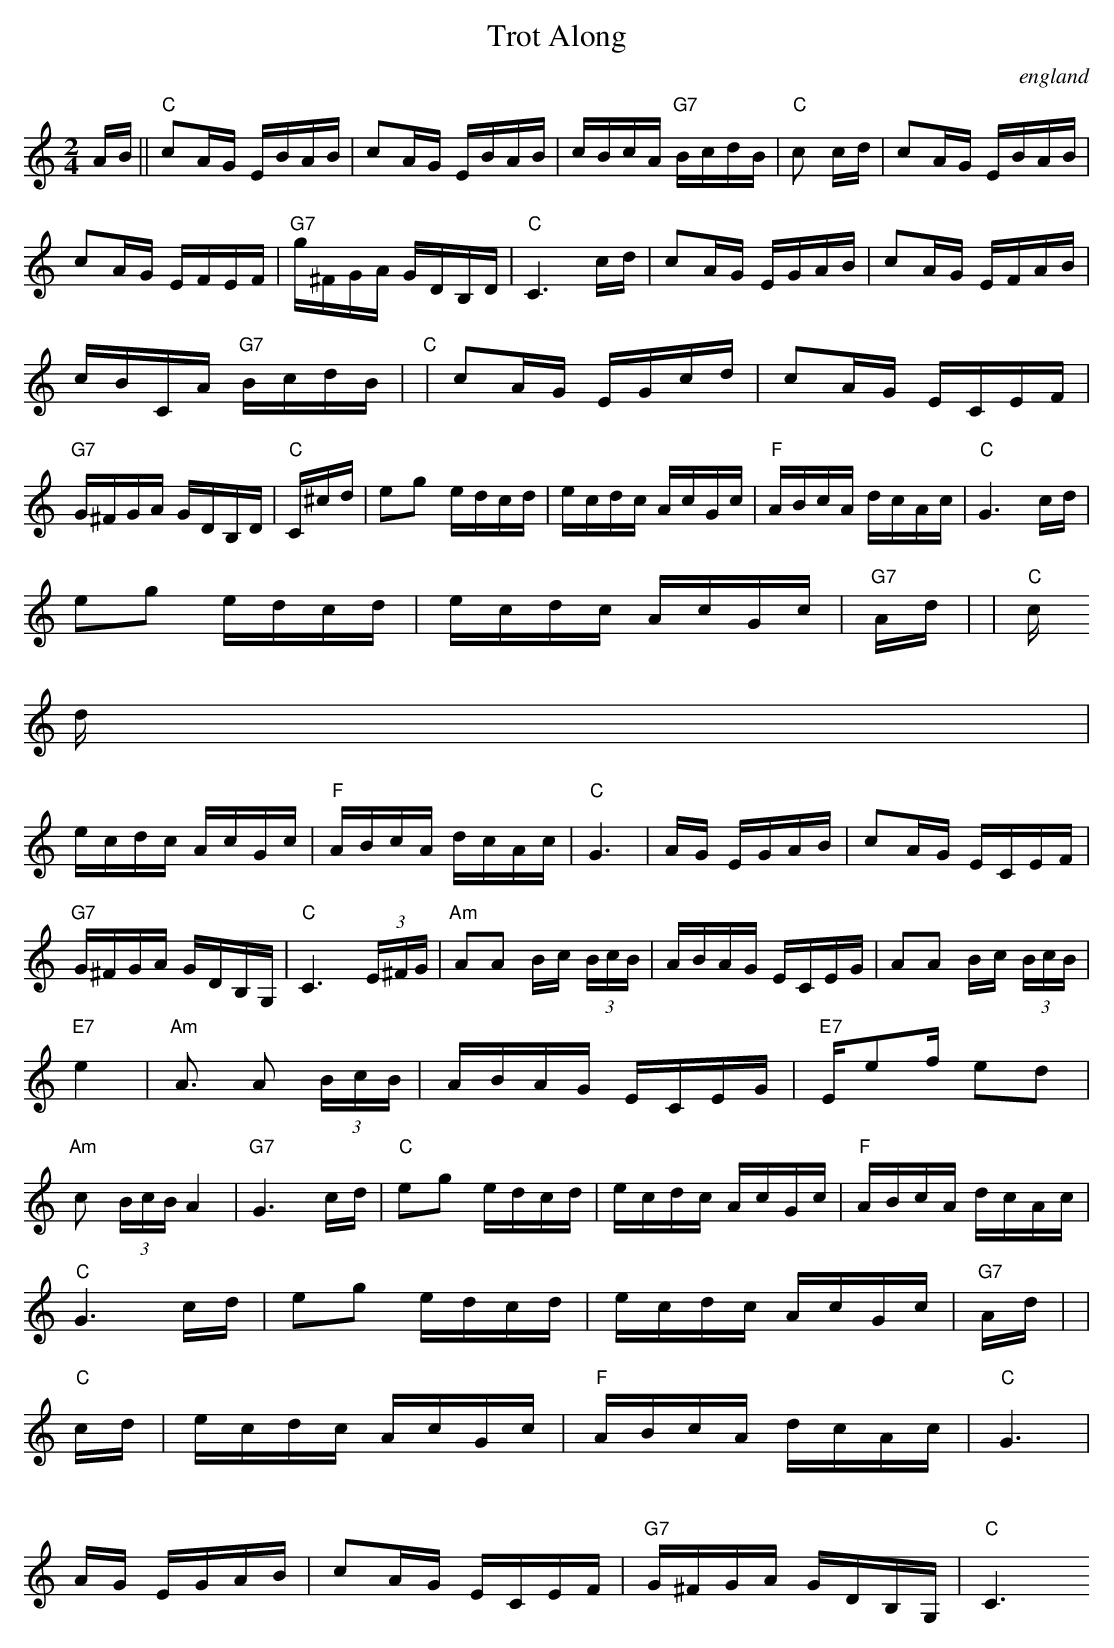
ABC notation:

X:1
T:Trot Along
O:england
M:2/4
L:1/16
K:C
AB||"C"c2AG EBAB|c2AG EBAB|cBcA "G7"BcdB|"C"c2 +E4c4+ cd|c2AG EBAB|
c2AG EFEF|"G7"g^FGA GDB,D|"C"C6 cd|c2AG EGAB|c2AG EFAB|
cBCA "G7"BcdB|"C"+E6c6+ +Ec++Ed+|c2AG EGcd|c2AG ECEF|
"G7"G^FGA GDB,D|"C"C^cd|e2g2 edcd|ecdc AcGc|"F"ABcA dcAc|"C"G6cd|
e2g2 edcd|ecdc AcGc|"G7"Ad+d2g2+ +d3g3++eg+|+d8g8+|"C"+dg++e2g2+ +e2g2+c
d|
ecdc AcGc|"F"ABcA dcAc|"C"G6 +_E2B2+|+E2c2+AG EGAB|c2AG ECEF|
"G7"G^FGA GDB,G,|"C"C6 (3E^FG|"Am"A2A2 Bc (3BcB|ABAG ECEG|A2A2 Bc (3BcB|
+Ae++Be++ce++de+ "E7"e4|"Am"+GA+A3 A2 (3BcB|ABAG ECEG|"E7"Ee2f e2d2|
"Am"c2 (3BcB A4|"G7"G6 cd|"C"e2g2 edcd|ecdc AcGc|"F"ABcA dcAc|
"C"G6 cd|e2g2 edcd|ecdc AcGc|"G7"Ad+d2g2+ +d3g3++eg+|+d8g8+|
"C"+dg++e3g3+ +e2g2+cd|ecdc AcGc|"F"ABcA dcAc|"C"G6 +_E2B2+|
+E2c2+AG EGAB|c2AG ECEF|"G7"G^FGA GDB,G,|"C"C6
